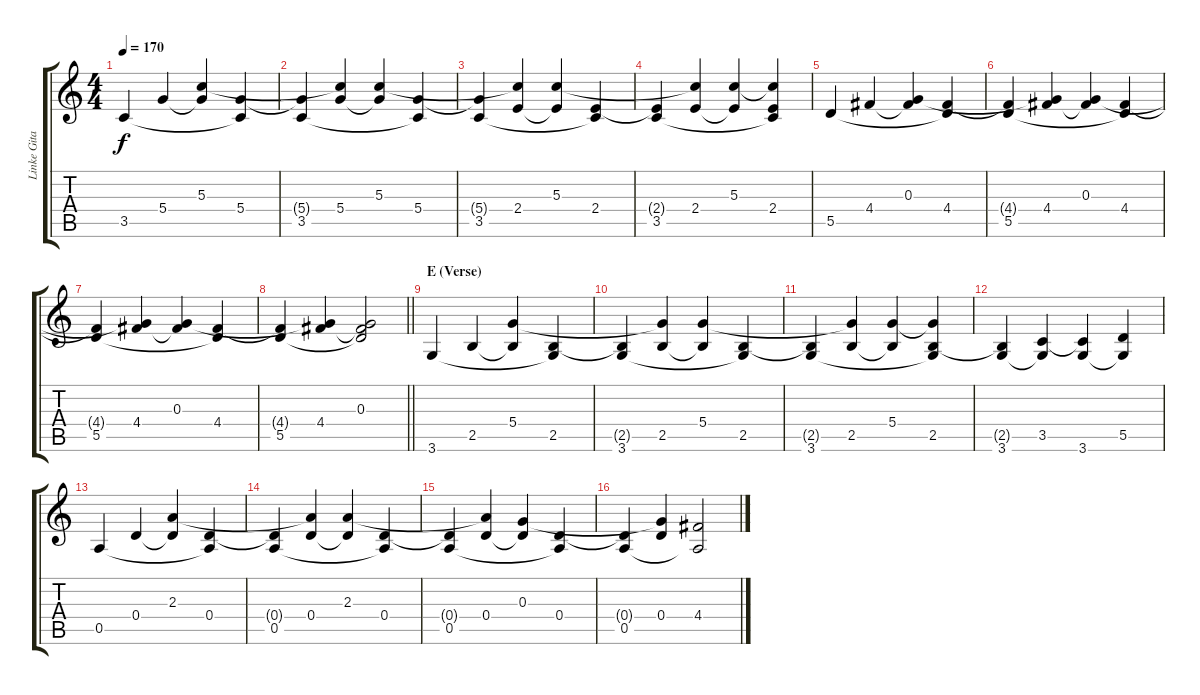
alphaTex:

\track ("Linke Gitarre" "Linke Gita") {instrument distortionguitar}
\staff {score tabs}
\tuning (E4 B3 G3 D3 A2 E2) {hide}
\ts (4 4)
\tempo 170
\clef g2
\ks c
3.5.4{dy f} 5.4.4 (5.3 5.4{t}).4 (5.4 3.5{t}).4 |
(5.4{t} 3.5).4 (5.3{t} 5.4).4 (5.3 5.4{t}).4 (5.4 3.5{t}).4 |
(5.4{t} 3.5).4 (5.3{t} 2.4).4 (5.3 2.4{t}).4 (2.4 3.5{t}).4 |
(2.4{t} 3.5).4 (5.3{t} 2.4).4 (5.3 2.4{t}).4 (5.3{t} 2.4 3.5{t}).4 |
5.5.4 4.4.4 (0.3 4.4{t}).4 (4.4 5.5{t}).4 |
(4.4{t} 5.5).4 (0.3{t} 4.4).4 (0.3 4.4{t}).4 (4.4 5.5{t}).4 |
(4.4{t} 5.5).4 (0.3{t} 4.4).4 (0.3 4.4{t}).4 (4.4 5.5{t}).4 |
\barLineRight lightlight
(4.4{t} 5.5).4 (0.3{t} 4.4).4 (0.3 4.4{t} 5.5{t}).2 |
\section ("" "E (Verse) ")
3.6.4 2.5.4 (5.4 2.5{t}).4 (2.5 3.6{t}).4 |
(2.5{t} 3.6).4 (5.4{t} 2.5).4 (5.4 2.5{t}).4 (2.5 3.6{t}).4 |
(2.5{t} 3.6).4 (5.4{t} 2.5).4 (5.4 2.5{t}).4 (5.4{t} 2.5 3.6{t}).4 |
(2.5{t} 3.6).4 (3.5 3.6{t}).4 (3.5{t} 3.6).4 (5.5 3.6{t}).4 |
0.5.4 0.4.4 (2.3 0.4{t}).4 (0.4 0.5{t}).4 |
(0.4{t} 0.5).4 (2.3{t} 0.4).4 (2.3 0.4{t}).4 (0.4 0.5{t}).4 |
(0.4{t} 0.5).4 (2.3{t} 0.4).4 (0.3 0.4{t}).4 (0.4 0.5{t}).4 |
(0.4{t} 0.5).4 (0.3{t} 0.4).4 (4.4 0.5{t}).2
